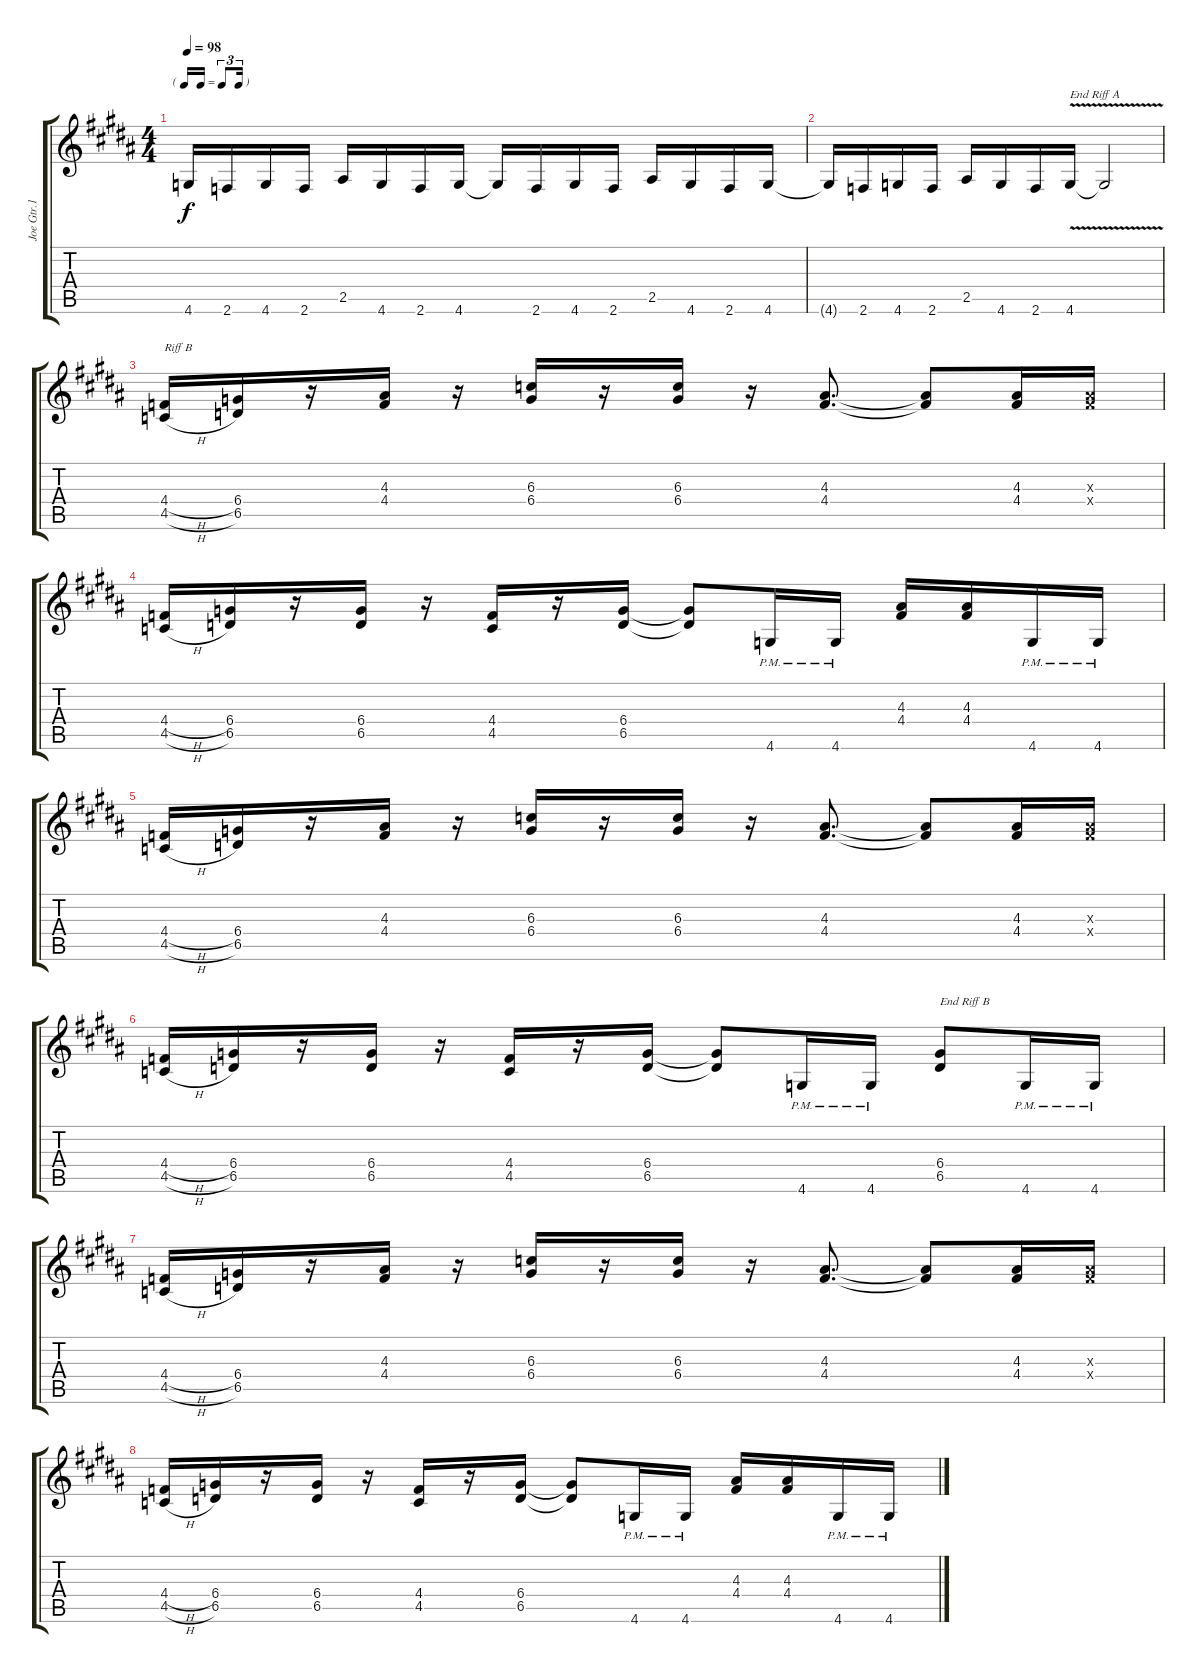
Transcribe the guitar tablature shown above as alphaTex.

\track ("Joe Gtr.1" "Joe Gtr.1") {instrument distortionguitar}
\staff {score tabs}
\tuning (Eb4 Bb3 Gb3 Db3 Ab2 Eb2) {hide}
\ts (4 4)
\tf triplet16th
\tempo 98
\clef g2
\ks g#minor
4.6.16{dy f} 2.6.16 4.6.16 2.6.16 2.5.16 4.6.16 2.6.16 4.6.16 4.6{t}.16 2.6.16 4.6.16 2.6.16 2.5.16 4.6.16 2.6.16 4.6.16 |
4.6{t}.16 2.6.16 4.6.16 2.6.16 2.5.16 4.6.16 2.6.16 4.6{v}.16{txt "End Riff A"} 4.6{t}.2 |
(4.4{h} 4.5{h}).16{txt "Riff B"} (6.4 6.5).16 r.16 (4.3 4.4).16 r.16 (6.3 6.4).16{beam Up} r.16 (6.3 6.4).16{beam Up} r.16 (4.3 4.4).8{d} (4.3{t} 4.4{t}).8 (4.3 4.4).16 (4.3{x} 4.4{x}).16 |
(4.4{h} 4.5{h}).16 (6.4 6.5).16 r.16 (6.4 6.5).16 r.16 (4.4 4.5).16 r.16 (6.4 6.5).16 (6.4{t} 6.5{t}).8 4.6{pm}.16 4.6{pm}.16 (4.3 4.4).16 (4.3 4.4).16 4.6{pm}.16 4.6{pm}.16 |
(4.4{h} 4.5{h}).16 (6.4 6.5).16 r.16 (4.3 4.4).16 r.16 (6.3 6.4).16{beam Up} r.16 (6.3 6.4).16{beam Up} r.16 (4.3 4.4).8{d} (4.3{t} 4.4{t}).8 (4.3 4.4).16 (4.3{x} 4.4{x}).16 |
(4.4{h} 4.5{h}).16 (6.4 6.5).16 r.16 (6.4 6.5).16 r.16 (4.4 4.5).16 r.16 (6.4 6.5).16 (6.4{t} 6.5{t}).8 4.6{pm}.16 4.6{pm}.16 (6.4 6.5).8{txt "End Riff B"} 4.6{pm}.16 4.6{pm}.16 |
(4.4{h} 4.5{h}).16 (6.4 6.5).16 r.16 (4.3 4.4).16 r.16 (6.3 6.4).16{beam Up} r.16 (6.3 6.4).16{beam Up} r.16 (4.3 4.4).8{d} (4.3{t} 4.4{t}).8 (4.3 4.4).16 (4.3{x} 4.4{x}).16 |
(4.4{h} 4.5{h}).16 (6.4 6.5).16 r.16 (6.4 6.5).16 r.16 (4.4 4.5).16 r.16 (6.4 6.5).16 (6.4{t} 6.5{t}).8 4.6{pm}.16 4.6{pm}.16 (4.3 4.4).16 (4.3 4.4).16 4.6{pm}.16 4.6{pm}.16
